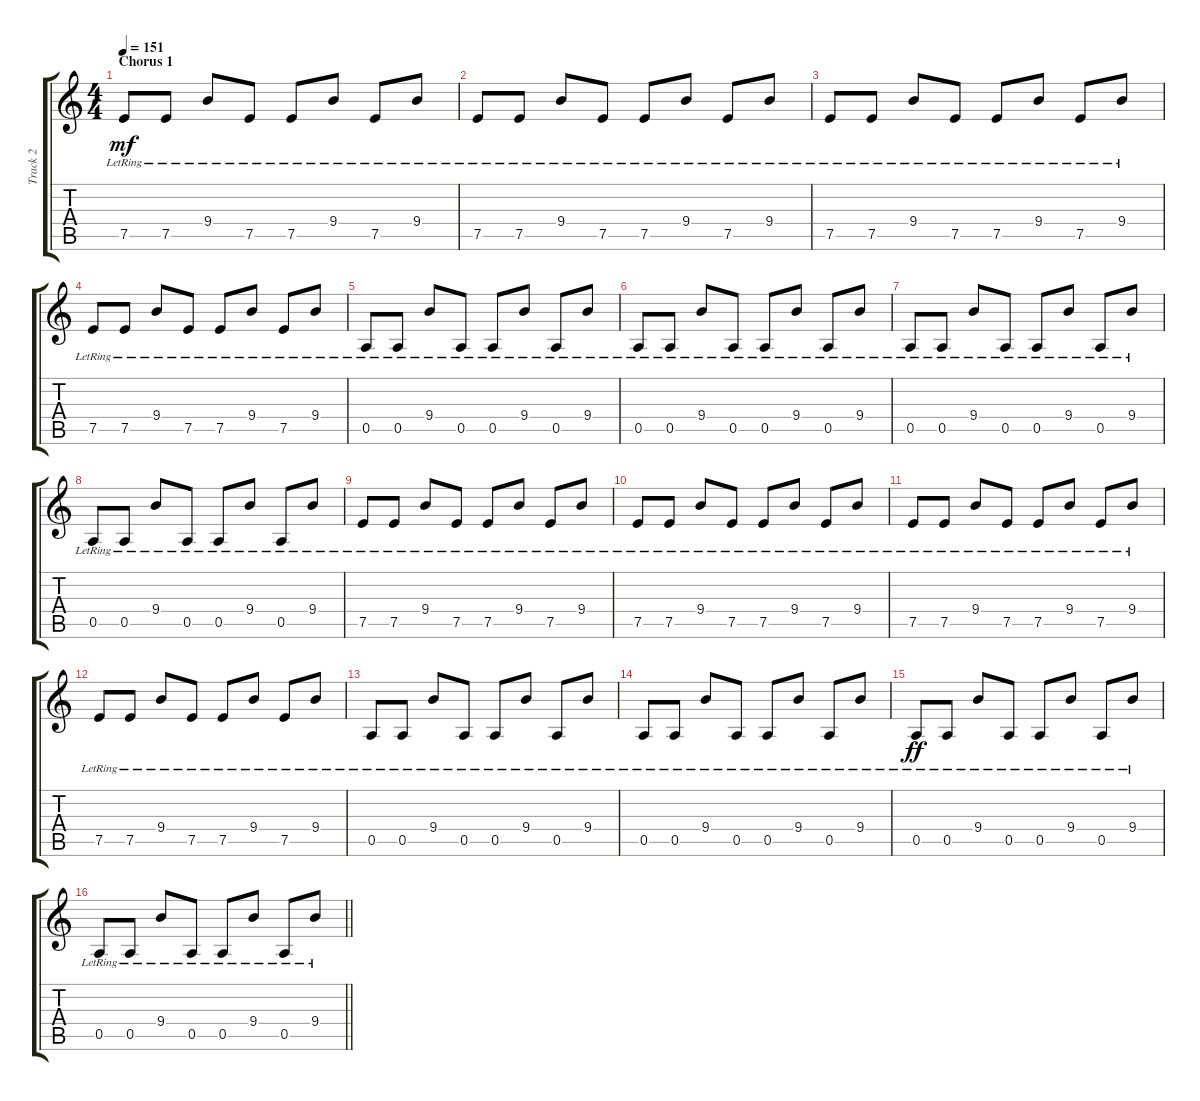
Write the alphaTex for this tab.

\track ("Track 2" "Track 2") {instrument electricguitarjazz}
\staff {score tabs}
\tuning (E4 B3 G3 D3 A2 E2) {hide}
\ts (4 4)
\section ("" "Chorus 1")
\tempo 151
\clef g2
\ks c
7.5{lr}.8{dy mf} 7.5{lr}.8 9.4{lr}.8 7.5{lr}.8 7.5{lr}.8 9.4{lr}.8 7.5{lr}.8 9.4{lr}.8 |
7.5{lr}.8 7.5{lr}.8 9.4{lr}.8 7.5{lr}.8 7.5{lr}.8 9.4{lr}.8 7.5{lr}.8 9.4{lr}.8 |
7.5{lr}.8 7.5{lr}.8 9.4{lr}.8 7.5{lr}.8 7.5{lr}.8 9.4{lr}.8 7.5{lr}.8 9.4{lr}.8 |
7.5{lr}.8 7.5{lr}.8 9.4{lr}.8 7.5{lr}.8 7.5{lr}.8 9.4{lr}.8 7.5{lr}.8 9.4{lr}.8 |
0.5{lr}.8 0.5{lr}.8 9.4{lr}.8 0.5{lr}.8 0.5{lr}.8 9.4{lr}.8 0.5{lr}.8 9.4{lr}.8 |
0.5{lr}.8 0.5{lr}.8 9.4{lr}.8 0.5{lr}.8 0.5{lr}.8 9.4{lr}.8 0.5{lr}.8 9.4{lr}.8 |
0.5{lr}.8 0.5{lr}.8 9.4{lr}.8 0.5{lr}.8 0.5{lr}.8 9.4{lr}.8 0.5{lr}.8 9.4{lr}.8 |
0.5{lr}.8 0.5{lr}.8 9.4{lr}.8 0.5{lr}.8 0.5{lr}.8 9.4{lr}.8 0.5{lr}.8 9.4{lr}.8 |
7.5{lr}.8 7.5{lr}.8 9.4{lr}.8 7.5{lr}.8 7.5{lr}.8 9.4{lr}.8 7.5{lr}.8 9.4{lr}.8 |
7.5{lr}.8 7.5{lr}.8 9.4{lr}.8 7.5{lr}.8 7.5{lr}.8 9.4{lr}.8 7.5{lr}.8 9.4{lr}.8 |
7.5{lr}.8 7.5{lr}.8 9.4{lr}.8 7.5{lr}.8 7.5{lr}.8 9.4{lr}.8 7.5{lr}.8 9.4{lr}.8 |
7.5{lr}.8 7.5{lr}.8 9.4{lr}.8 7.5{lr}.8 7.5{lr}.8 9.4{lr}.8 7.5{lr}.8 9.4{lr}.8 |
0.5{lr}.8 0.5{lr}.8 9.4{lr}.8 0.5{lr}.8 0.5{lr}.8 9.4{lr}.8 0.5{lr}.8 9.4{lr}.8 |
0.5{lr}.8 0.5{lr}.8 9.4{lr}.8 0.5{lr}.8 0.5{lr}.8 9.4{lr}.8 0.5{lr}.8 9.4{lr}.8 |
0.5{lr}.8{dy ff} 0.5{lr}.8 9.4{lr}.8 0.5{lr}.8 0.5{lr}.8 9.4{lr}.8 0.5{lr}.8 9.4{lr}.8 |
\barLineRight lightlight
0.5{lr}.8 0.5{lr}.8 9.4{lr}.8 0.5{lr}.8 0.5{lr}.8 9.4{lr}.8 0.5{lr}.8 9.4{lr}.8
